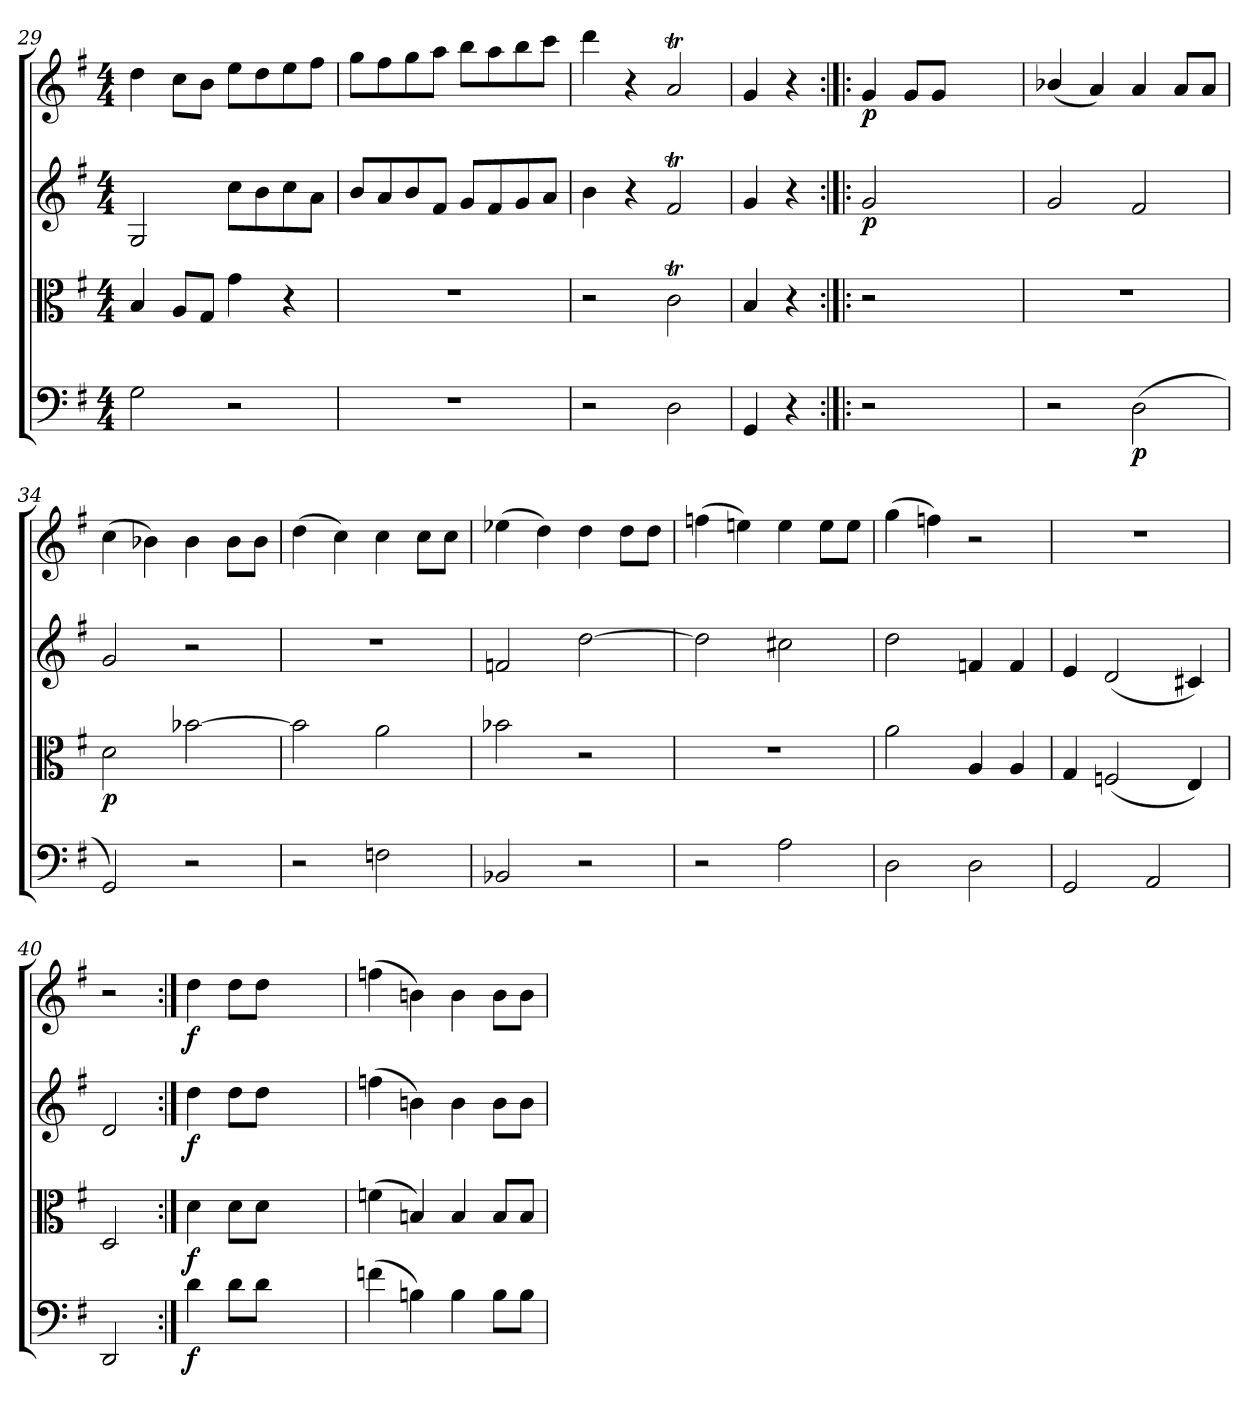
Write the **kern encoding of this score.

**kern	**dynam	**kern	**dynam	**kern	**dynam	**kern	**dynam
*part4	*part4	*part3	*part3	*part2	*part2	*part1	*part1
*staff4	*staff4	*staff3	*staff3	*staff2	*staff2	*staff1	*staff1
*clefF4	*	*clefC3	*	*clefG2	*	*clefG2	*
*k[f#]	*	*k[f#]	*	*k[f#]	*	*k[f#]	*
*G:	*	*G:	*	*G:	*	*G:	*
*M4/4	*	*M4/4	*	*M4/4	*	*M4/4	*
=29	=29	=29	=29	=29	=29	=29	=29
2G\	.	4B/	.	2G/	.	4dd\	.
.	.	8A/L	.	.	.	8cc\L	.
.	.	8G/J	.	.	.	8b\J	.
2r	.	4g\	.	8cc\L	.	8ee\L	.
.	.	.	.	8b\	.	8dd\	.
.	.	4r	.	8cc\	.	8ee\	.
.	.	.	.	8a\J	.	8ff#\J	.
=30	=30	=30	=30	=30	=30	=30	=30
1r	.	1r	.	8b/L	.	8gg\L	.
.	.	.	.	8a/	.	8ff#\	.
.	.	.	.	8b/	.	8gg\	.
.	.	.	.	8f#/J	.	8aa\J	.
.	.	.	.	8g/L	.	8bb\L	.
.	.	.	.	8f#/	.	8aa\	.
.	.	.	.	8g/	.	8bb\	.
.	.	.	.	8a/J	.	8ccc\J	.
=31	=31	=31	=31	=31	=31	=31	=31
2r	.	2r	.	4b\	.	4ddd\	.
.	.	.	.	4r	.	4r	.
2D\	.	2cT\	.	2f#t/	.	2aT/	.
=32	=32	=32	=32	=32	=32	=32	=32
4GG/	.	4B/	.	4g/	.	4g/	.
4r	.	4r	.	4r	.	4r	.
=:|!|:	=:|!|:	=:|!|:	=:|!|:	=:|!|:	=:|!|:	=:|!|:	=:|!|:
2r	.	2r	.	2g/	p	4g/	p
.	.	.	.	.	.	8g/L	.
.	.	.	.	.	.	8g/J	.
2ryy	.	2ryy	.	2ryy	.	2ryy	.
=33	=33	=33	=33	=33	=33	=33	=33
2r	.	1r	.	2g/	.	(4b-X/	.
.	.	.	.	.	.	4a/)	.
(2D\	p	.	.	2f#/	.	4a/	.
.	.	.	.	.	.	8a/L	.
.	.	.	.	.	.	8a/J	.
=34	=34	=34	=34	=34	=34	=34	=34
2GG/)	.	2d\	p	2g/	.	(4cc\	.
.	.	.	.	.	.	4b-X\)	.
2r	.	[2b-X\	.	2r	.	4b-\	.
.	.	.	.	.	.	8b-\L	.
.	.	.	.	.	.	8b-\J	.
=35	=35	=35	=35	=35	=35	=35	=35
2r	.	2b-\]	.	1r	.	(4dd\	.
.	.	.	.	.	.	4cc\)	.
2Fn\	.	2a\	.	.	.	4cc\	.
.	.	.	.	.	.	8cc\L	.
.	.	.	.	.	.	8cc\J	.
=36	=36	=36	=36	=36	=36	=36	=36
2BB-X/	.	2b-X\	.	2fn/	.	(4ee-X\	.
.	.	.	.	.	.	4dd\)	.
2r	.	2r	.	[2dd\	.	4dd\	.
.	.	.	.	.	.	8dd\L	.
.	.	.	.	.	.	8dd\J	.
=37	=37	=37	=37	=37	=37	=37	=37
2r	.	1r	.	2dd\]	.	(4ffn\	.
.	.	.	.	.	.	4een\)	.
2A\	.	.	.	2cc#X\	.	4ee\	.
.	.	.	.	.	.	8ee\L	.
.	.	.	.	.	.	8ee\J	.
=38	=38	=38	=38	=38	=38	=38	=38
2D\	.	2a\	.	2dd\	.	(4gg\	.
.	.	.	.	.	.	4ffn\)	.
2D\	.	4A/	.	4fn/	.	2r	.
.	.	4A/	.	4f/	.	.	.
=39	=39	=39	=39	=39	=39	=39	=39
2GG/	.	4G/	.	4e/	.	1r	.
.	.	(2Fn/	.	(2d/	.	.	.
2AA/	.	.	.	.	.	.	.
.	.	4E/)	.	4c#X/)	.	.	.
=40	=40	=40	=40	=40	=40	=40	=40
2DD/	.	2D/	.	2d/	.	2r	.
=:|!	=:|!	=:|!	=:|!	=:|!	=:|!	=:|!	=:|!
4d\	f	4d\	f	4dd\	f	4dd\	f
8d\L	.	8d\L	.	8dd\L	.	8dd\L	.
8d\J	.	8d\J	.	8dd\J	.	8dd\J	.
2ryy	.	2ryy	.	2ryy	.	2ryy	.
=41	=41	=41	=41	=41	=41	=41	=41
(4fn\	.	(4fn\	.	(4ffn\	.	(4ffn\	.
4Bn\)	.	4Bn/)	.	4bn\)	.	4bn\)	.
4B\	.	4B/	.	4b\	.	4b\	.
8B\L	.	8B/L	.	8b\L	.	8b\L	.
8B\J	.	8B/J	.	8b\J	.	8b\J	.
=	=	=	=	=	=	=	=
*-	*-	*-	*-	*-	*-	*-	*-
